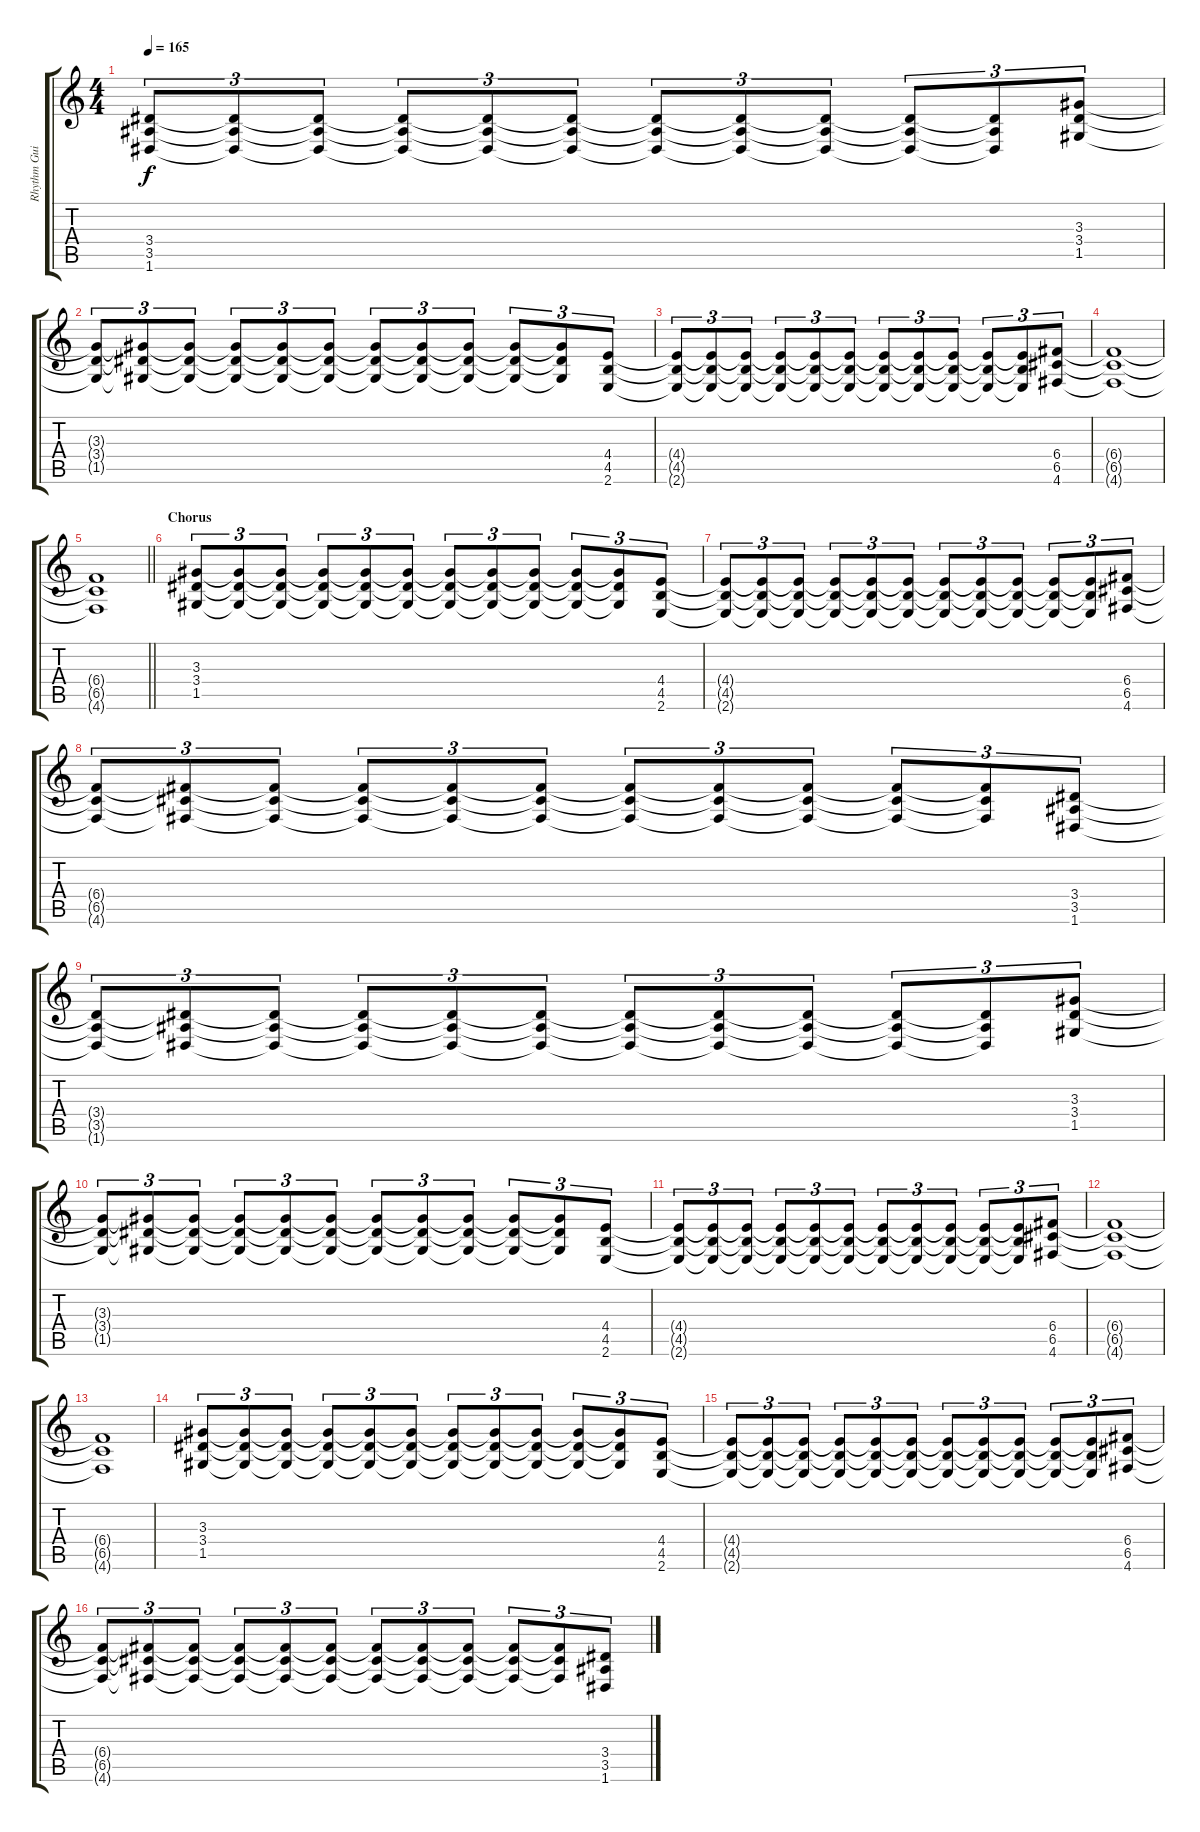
\track ("Rhythm Guitar" "Rhythm Gui") {instrument distortionguitar}
\staff {score tabs}
\tuning (D4 A3 F3 C3 G2 D2) {hide}
\ts (4 4)
\tempo 165
\clef g2
\ks c
(3.4{t} 3.5{t} 1.6{t}).8{tu (3 2) dy f} (3.4{t} 3.5{t} 1.6{t}).8{tu (3 2)} (3.4{t} 3.5{t} 1.6{t}).8{tu (3 2)} (3.4{t} 3.5{t} 1.6{t}).8{tu (3 2)} (3.4{t} 3.5{t} 1.6{t}).8{tu (3 2)} (3.4{t} 3.5{t} 1.6{t}).8{tu (3 2)} (3.4{t} 3.5{t} 1.6{t}).8{tu (3 2)} (3.4{t} 3.5{t} 1.6{t}).8{tu (3 2)} (3.4{t} 3.5{t} 1.6{t}).8{tu (3 2)} (3.4{t} 3.5{t} 1.6{t}).8{tu (3 2)} (3.4{t} 3.5{t} 1.6{t}).8{tu (3 2)} (3.3 3.4 1.5).8{tu (3 2)} |
(3.3{t} 3.4{t} 1.5{t}).8{tu (3 2)} (3.3{t} 3.4{t} 1.5{t}).8{tu (3 2)} (3.3{t} 3.4{t} 1.5{t}).8{tu (3 2)} (3.3{t} 3.4{t} 1.5{t}).8{tu (3 2)} (3.3{t} 3.4{t} 1.5{t}).8{tu (3 2)} (3.3{t} 3.4{t} 1.5{t}).8{tu (3 2)} (3.3{t} 3.4{t} 1.5{t}).8{tu (3 2)} (3.3{t} 3.4{t} 1.5{t}).8{tu (3 2)} (3.3{t} 3.4{t} 1.5{t}).8{tu (3 2)} (3.3{t} 3.4{t} 1.5{t}).8{tu (3 2)} (3.3{t} 3.4{t} 1.5{t}).8{tu (3 2)} (4.4 4.5 2.6).8{tu (3 2)} |
(4.4{t} 4.5{t} 2.6{t}).8{tu (3 2)} (4.4{t} 4.5{t} 2.6{t}).8{tu (3 2)} (4.4{t} 4.5{t} 2.6{t}).8{tu (3 2)} (4.4{t} 4.5{t} 2.6{t}).8{tu (3 2)} (4.4{t} 4.5{t} 2.6{t}).8{tu (3 2)} (4.4{t} 4.5{t} 2.6{t}).8{tu (3 2)} (4.4{t} 4.5{t} 2.6{t}).8{tu (3 2)} (4.4{t} 4.5{t} 2.6{t}).8{tu (3 2)} (4.4{t} 4.5{t} 2.6{t}).8{tu (3 2)} (4.4{t} 4.5{t} 2.6{t}).8{tu (3 2)} (4.4{t} 4.5{t} 2.6{t}).8{tu (3 2)} (6.4 6.5 4.6).8{tu (3 2)} |
(6.4{t} 6.5{t} 4.6{t}).1 |
\barLineRight lightlight
(6.4{t} 6.5{t} 4.6{t}).1 |
\section ("" "Chorus")
(3.3 3.4 1.5).8{tu (3 2)} (3.3{t} 3.4{t} 1.5{t}).8{tu (3 2)} (3.3{t} 3.4{t} 1.5{t}).8{tu (3 2)} (3.3{t} 3.4{t} 1.5{t}).8{tu (3 2)} (3.3{t} 3.4{t} 1.5{t}).8{tu (3 2)} (3.3{t} 3.4{t} 1.5{t}).8{tu (3 2)} (3.3{t} 3.4{t} 1.5{t}).8{tu (3 2)} (3.3{t} 3.4{t} 1.5{t}).8{tu (3 2)} (3.3{t} 3.4{t} 1.5{t}).8{tu (3 2)} (3.3{t} 3.4{t} 1.5{t}).8{tu (3 2)} (3.3{t} 3.4{t} 1.5{t}).8{tu (3 2)} (4.4 4.5 2.6).8{tu (3 2)} |
(4.4{t} 4.5{t} 2.6{t}).8{tu (3 2)} (4.4{t} 4.5{t} 2.6{t}).8{tu (3 2)} (4.4{t} 4.5{t} 2.6{t}).8{tu (3 2)} (4.4{t} 4.5{t} 2.6{t}).8{tu (3 2)} (4.4{t} 4.5{t} 2.6{t}).8{tu (3 2)} (4.4{t} 4.5{t} 2.6{t}).8{tu (3 2)} (4.4{t} 4.5{t} 2.6{t}).8{tu (3 2)} (4.4{t} 4.5{t} 2.6{t}).8{tu (3 2)} (4.4{t} 4.5{t} 2.6{t}).8{tu (3 2)} (4.4{t} 4.5{t} 2.6{t}).8{tu (3 2)} (4.4{t} 4.5{t} 2.6{t}).8{tu (3 2)} (6.4 6.5 4.6).8{tu (3 2)} |
(6.4{t} 6.5{t} 4.6{t}).8{tu (3 2)} (6.4{t} 6.5{t} 4.6{t}).8{tu (3 2)} (6.4{t} 6.5{t} 4.6{t}).8{tu (3 2)} (6.4{t} 6.5{t} 4.6{t}).8{tu (3 2)} (6.4{t} 6.5{t} 4.6{t}).8{tu (3 2)} (6.4{t} 6.5{t} 4.6{t}).8{tu (3 2)} (6.4{t} 6.5{t} 4.6{t}).8{tu (3 2)} (6.4{t} 6.5{t} 4.6{t}).8{tu (3 2)} (6.4{t} 6.5{t} 4.6{t}).8{tu (3 2)} (6.4{t} 6.5{t} 4.6{t}).8{tu (3 2)} (6.4{t} 6.5{t} 4.6{t}).8{tu (3 2)} (3.4 3.5 1.6).8{tu (3 2)} |
(3.4{t} 3.5{t} 1.6{t}).8{tu (3 2)} (3.4{t} 3.5{t} 1.6{t}).8{tu (3 2)} (3.4{t} 3.5{t} 1.6{t}).8{tu (3 2)} (3.4{t} 3.5{t} 1.6{t}).8{tu (3 2)} (3.4{t} 3.5{t} 1.6{t}).8{tu (3 2)} (3.4{t} 3.5{t} 1.6{t}).8{tu (3 2)} (3.4{t} 3.5{t} 1.6{t}).8{tu (3 2)} (3.4{t} 3.5{t} 1.6{t}).8{tu (3 2)} (3.4{t} 3.5{t} 1.6{t}).8{tu (3 2)} (3.4{t} 3.5{t} 1.6{t}).8{tu (3 2)} (3.4{t} 3.5{t} 1.6{t}).8{tu (3 2)} (3.3 3.4 1.5).8{tu (3 2)} |
(3.3{t} 3.4{t} 1.5{t}).8{tu (3 2)} (3.3{t} 3.4{t} 1.5{t}).8{tu (3 2)} (3.3{t} 3.4{t} 1.5{t}).8{tu (3 2)} (3.3{t} 3.4{t} 1.5{t}).8{tu (3 2)} (3.3{t} 3.4{t} 1.5{t}).8{tu (3 2)} (3.3{t} 3.4{t} 1.5{t}).8{tu (3 2)} (3.3{t} 3.4{t} 1.5{t}).8{tu (3 2)} (3.3{t} 3.4{t} 1.5{t}).8{tu (3 2)} (3.3{t} 3.4{t} 1.5{t}).8{tu (3 2)} (3.3{t} 3.4{t} 1.5{t}).8{tu (3 2)} (3.3{t} 3.4{t} 1.5{t}).8{tu (3 2)} (4.4 4.5 2.6).8{tu (3 2)} |
(4.4{t} 4.5{t} 2.6{t}).8{tu (3 2)} (4.4{t} 4.5{t} 2.6{t}).8{tu (3 2)} (4.4{t} 4.5{t} 2.6{t}).8{tu (3 2)} (4.4{t} 4.5{t} 2.6{t}).8{tu (3 2)} (4.4{t} 4.5{t} 2.6{t}).8{tu (3 2)} (4.4{t} 4.5{t} 2.6{t}).8{tu (3 2)} (4.4{t} 4.5{t} 2.6{t}).8{tu (3 2)} (4.4{t} 4.5{t} 2.6{t}).8{tu (3 2)} (4.4{t} 4.5{t} 2.6{t}).8{tu (3 2)} (4.4{t} 4.5{t} 2.6{t}).8{tu (3 2)} (4.4{t} 4.5{t} 2.6{t}).8{tu (3 2)} (6.4 6.5 4.6).8{tu (3 2)} |
(6.4{t} 6.5{t} 4.6{t}).1 |
(6.4{t} 6.5{t} 4.6{t}).1 |
(3.3 3.4 1.5).8{tu (3 2)} (3.3{t} 3.4{t} 1.5{t}).8{tu (3 2)} (3.3{t} 3.4{t} 1.5{t}).8{tu (3 2)} (3.3{t} 3.4{t} 1.5{t}).8{tu (3 2)} (3.3{t} 3.4{t} 1.5{t}).8{tu (3 2)} (3.3{t} 3.4{t} 1.5{t}).8{tu (3 2)} (3.3{t} 3.4{t} 1.5{t}).8{tu (3 2)} (3.3{t} 3.4{t} 1.5{t}).8{tu (3 2)} (3.3{t} 3.4{t} 1.5{t}).8{tu (3 2)} (3.3{t} 3.4{t} 1.5{t}).8{tu (3 2)} (3.3{t} 3.4{t} 1.5{t}).8{tu (3 2)} (4.4 4.5 2.6).8{tu (3 2)} |
(4.4{t} 4.5{t} 2.6{t}).8{tu (3 2)} (4.4{t} 4.5{t} 2.6{t}).8{tu (3 2)} (4.4{t} 4.5{t} 2.6{t}).8{tu (3 2)} (4.4{t} 4.5{t} 2.6{t}).8{tu (3 2)} (4.4{t} 4.5{t} 2.6{t}).8{tu (3 2)} (4.4{t} 4.5{t} 2.6{t}).8{tu (3 2)} (4.4{t} 4.5{t} 2.6{t}).8{tu (3 2)} (4.4{t} 4.5{t} 2.6{t}).8{tu (3 2)} (4.4{t} 4.5{t} 2.6{t}).8{tu (3 2)} (4.4{t} 4.5{t} 2.6{t}).8{tu (3 2)} (4.4{t} 4.5{t} 2.6{t}).8{tu (3 2)} (6.4 6.5 4.6).8{tu (3 2)} |
(6.4{t} 6.5{t} 4.6{t}).8{tu (3 2)} (6.4{t} 6.5{t} 4.6{t}).8{tu (3 2)} (6.4{t} 6.5{t} 4.6{t}).8{tu (3 2)} (6.4{t} 6.5{t} 4.6{t}).8{tu (3 2)} (6.4{t} 6.5{t} 4.6{t}).8{tu (3 2)} (6.4{t} 6.5{t} 4.6{t}).8{tu (3 2)} (6.4{t} 6.5{t} 4.6{t}).8{tu (3 2)} (6.4{t} 6.5{t} 4.6{t}).8{tu (3 2)} (6.4{t} 6.5{t} 4.6{t}).8{tu (3 2)} (6.4{t} 6.5{t} 4.6{t}).8{tu (3 2)} (6.4{t} 6.5{t} 4.6{t}).8{tu (3 2)} (3.4 3.5 1.6).8{tu (3 2)}
